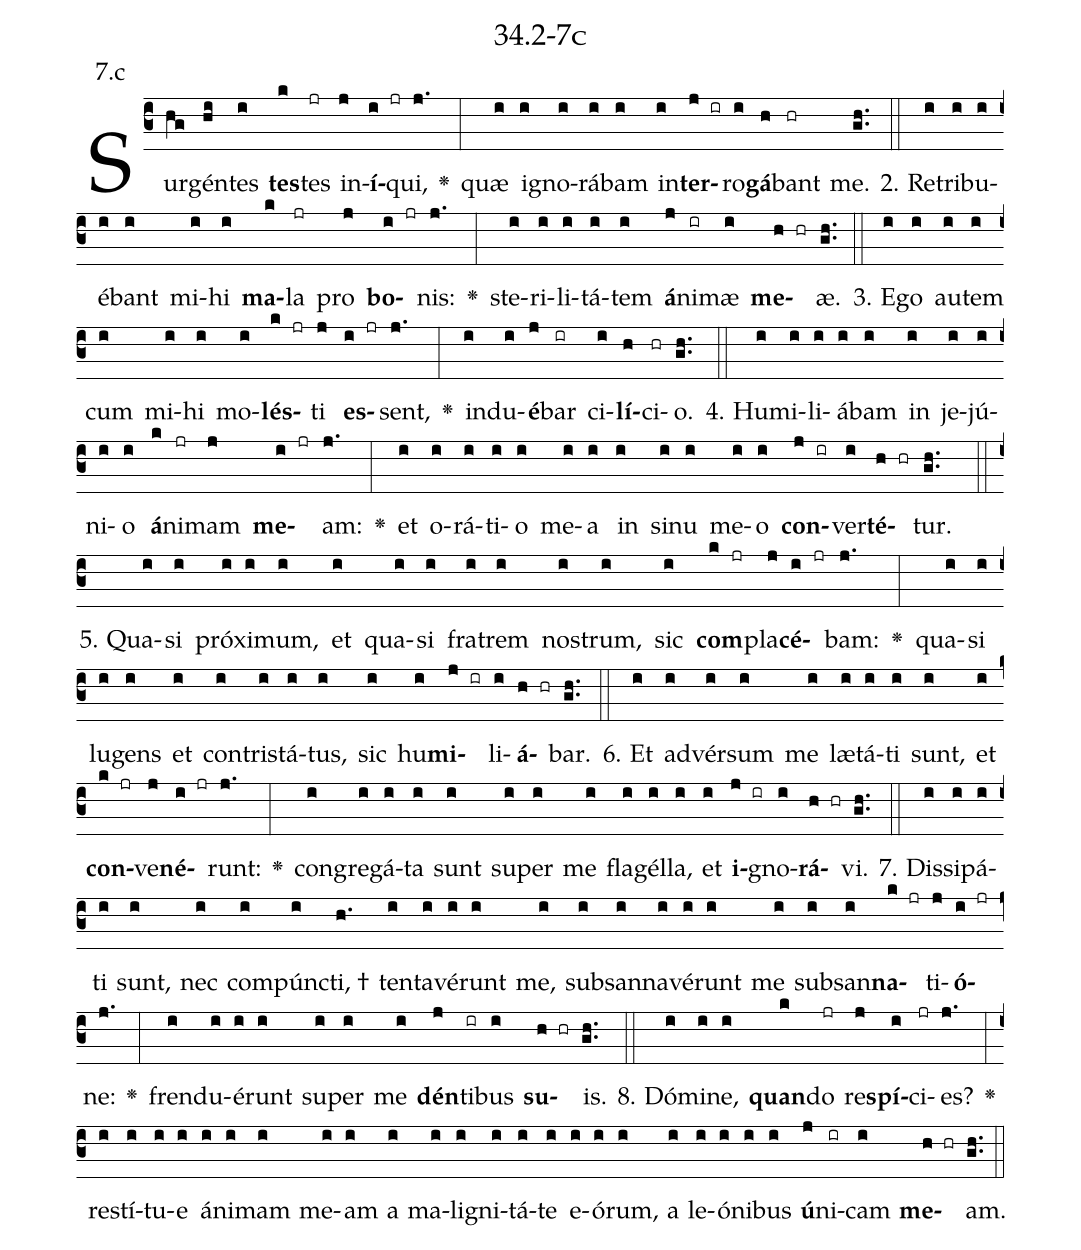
name: 34.2-7c;
annotation: 7.c;
%%
(c3)Sur(hg)gén(hi)tes(i) <b>tes</b>(k)tes(jr) in(j)<b>í</b>(i jr)qui,(j.) <v>\greheightstar</v>(:) quæ(i) i(i)gno(i)rá(i)bam(i) in(i)<b>ter</b>(j ir)ro(i)<b>gá</b>(h)bant(hr) me.(gh..) (::)
2. Re(i)tri(i)bu(i)é(i)bant(i) mi(i)hi(i) <b>ma</b>(k)la(jr) pro(j) <b>bo</b>(i jr)nis:(j.) <v>\greheightstar</v>(:) ste(i)ri(i)li(i)tá(i)tem(i) <b>á</b>(j)ni(ir)mæ(i) <b>me</b>(h hr)æ.(gh..) (::)
3. E(i)go(i) au(i)tem(i) cum(i) mi(i)hi(i) mo(i)<b>lés</b>(k jr)ti(j) <b>es</b>(i jr)sent,(j.) <v>\greheightstar</v>(:) ind(i)u(i)<b>é</b>(j)bar(ir) ci(i)<b>lí</b>(h)ci(hr)o.(gh..) (::)
4. Hu(i)mi(i)li(i)á(i)bam(i) in(i) je(i)jú(i)ni(i)o(i) <b>á</b>(k)ni(jr)mam(j) <b>me</b>(i jr)am:(j.) <v>\greheightstar</v>(:) et(i) o(i)rá(i)ti(i)o(i) me(i)a(i) in(i) si(i)nu(i) me(i)o(i) <b>con</b>(j ir)ver(i)<b>té</b>(h hr)tur.(gh..) (::)
5. Qua(i)si(i) pró(i)xi(i)mum,(i) et(i) qua(i)si(i) fra(i)trem(i) nos(i)trum,(i) sic(i) <b>com</b>(k jr)pla(j)<b>cé</b>(i jr)bam:(j.) <v>\greheightstar</v>(:) qua(i)si(i) lu(i)gens(i) et(i) con(i)tris(i)tá(i)tus,(i) sic(i) hu(i)<b>mi</b>(j ir)li(i)<b>á</b>(h hr)bar.(gh..) (::)
6. Et(i) ad(i)vér(i)sum(i) me(i) læ(i)tá(i)ti(i) sunt,(i) et(i) <b>con</b>(k jr)ve(j)<b>né</b>(i jr)runt:(j.) <v>\greheightstar</v>(:) con(i)gre(i)gá(i)ta(i) sunt(i) su(i)per(i) me(i) fla(i)gél(i)la,(i) et(i) <b>i</b>(j ir)gno(i)<b>rá</b>(h hr)vi.(gh..) (::)
7. Dis(i)si(i)pá(i)ti(i) sunt,(i) nec(i) com(i)púnc(i)ti, †(h.) ten(i)ta(i)vé(i)runt(i) me,(i) sub(i)san(i)na(i)vé(i)runt(i) me(i) sub(i)san(i)<b>na</b>(k jr)ti(j)<b>ó</b>(i jr)ne:(j.) <v>\greheightstar</v>(:) fren(i)du(i)é(i)runt(i) su(i)per(i) me(i) <b>dén</b>(j)ti(ir)bus(i) <b>su</b>(h hr)is.(gh..) (::)
8. Dó(i)mi(i)ne,(i) <b>quan</b>(k)do(jr) re(j)<b>spí</b>(i)ci(jr)es?(j.) <v>\greheightstar</v>(:) re(i)stí(i)tu(i)e(i) á(i)ni(i)mam(i) me(i)am(i) a(i) ma(i)li(i)gni(i)tá(i)te(i) e(i)ó(i)rum,(i) a(i) le(i)ó(i)ni(i)bus(i) <b>ú</b>(j)ni(ir)cam(i) <b>me</b>(h hr)am.(gh..) (::)
